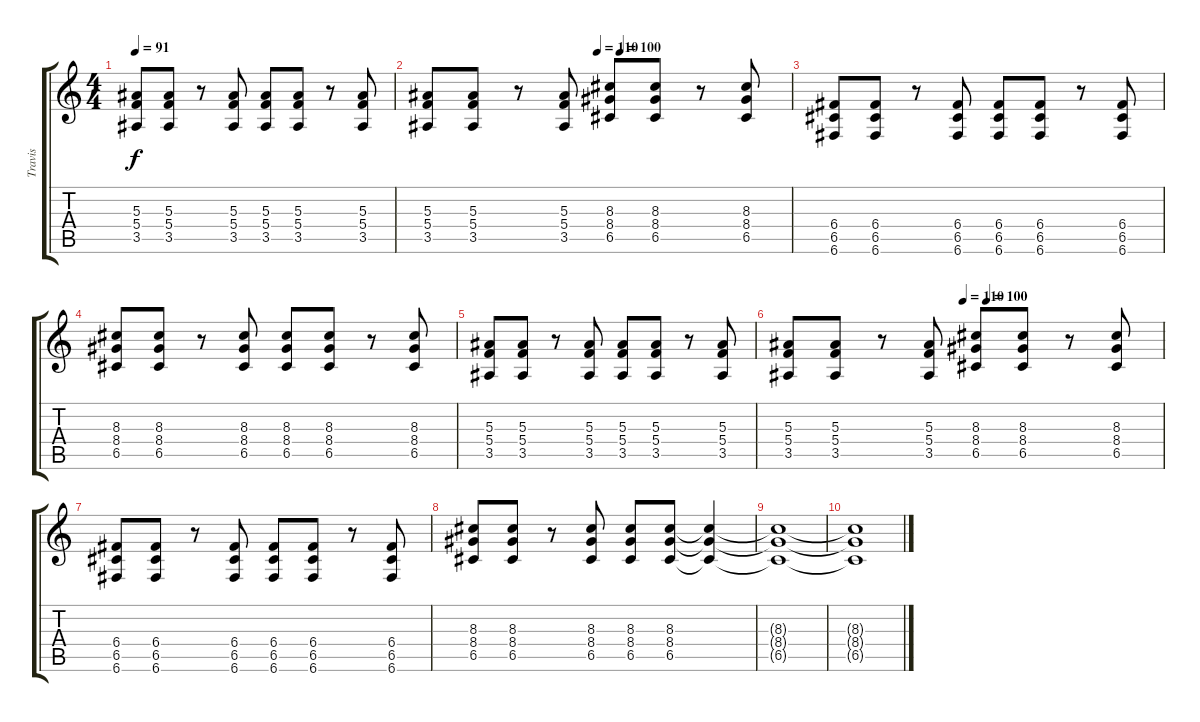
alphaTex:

\track ("Travis" "Travis") {instrument distortionguitar}
\staff {score tabs}
\tuning (D4 A3 F3 C3 G2 C2) {hide}
\ts (4 4)
\tempo 91
\clef g2
\ks c
(5.3 5.4 3.5).8{dy f balance 8} (5.3 5.4 3.5).8 r.8 (5.3 5.4 3.5).8 (5.3 5.4 3.5).8 (5.3 5.4 3.5).8 r.8 (5.3 5.4 3.5).8 |
\tempo (110 0.46875)
\tempo (100 0.53125)
(5.3 5.4 3.5).8 (5.3 5.4 3.5).8 r.8 (5.3 5.4 3.5).8 (8.3 8.4 6.5).8 (8.3 8.4 6.5).8 r.8 (8.3 8.4 6.5).8 |
(6.4 6.5 6.6).8 (6.4 6.5 6.6).8 r.8 (6.4 6.5 6.6).8 (6.4 6.5 6.6).8 (6.4 6.5 6.6).8 r.8 (6.4 6.5 6.6).8 |
(8.3 8.4 6.5).8 (8.3 8.4 6.5).8 r.8 (8.3 8.4 6.5).8 (8.3 8.4 6.5).8 (8.3 8.4 6.5).8 r.8 (8.3 8.4 6.5).8 |
(5.3 5.4 3.5).8 (5.3 5.4 3.5).8 r.8 (5.3 5.4 3.5).8 (5.3 5.4 3.5).8 (5.3 5.4 3.5).8 r.8 (5.3 5.4 3.5).8 |
\tempo (110 0.46875)
\tempo (100 0.53125)
(5.3 5.4 3.5).8 (5.3 5.4 3.5).8 r.8 (5.3 5.4 3.5).8 (8.3 8.4 6.5).8 (8.3 8.4 6.5).8 r.8 (8.3 8.4 6.5).8 |
(6.4 6.5 6.6).8 (6.4 6.5 6.6).8 r.8 (6.4 6.5 6.6).8 (6.4 6.5 6.6).8 (6.4 6.5 6.6).8 r.8 (6.4 6.5 6.6).8 |
(8.3 8.4 6.5).8 (8.3 8.4 6.5).8 r.8 (8.3 8.4 6.5).8 (8.3 8.4 6.5).8 (8.3 8.4 6.5).8 (8.3{t} 8.4{t} 6.5{t}).4 |
(8.3{t} 8.4{t} 6.5{t}).1 |
(8.3{t} 8.4{t} 6.5{t}).1
